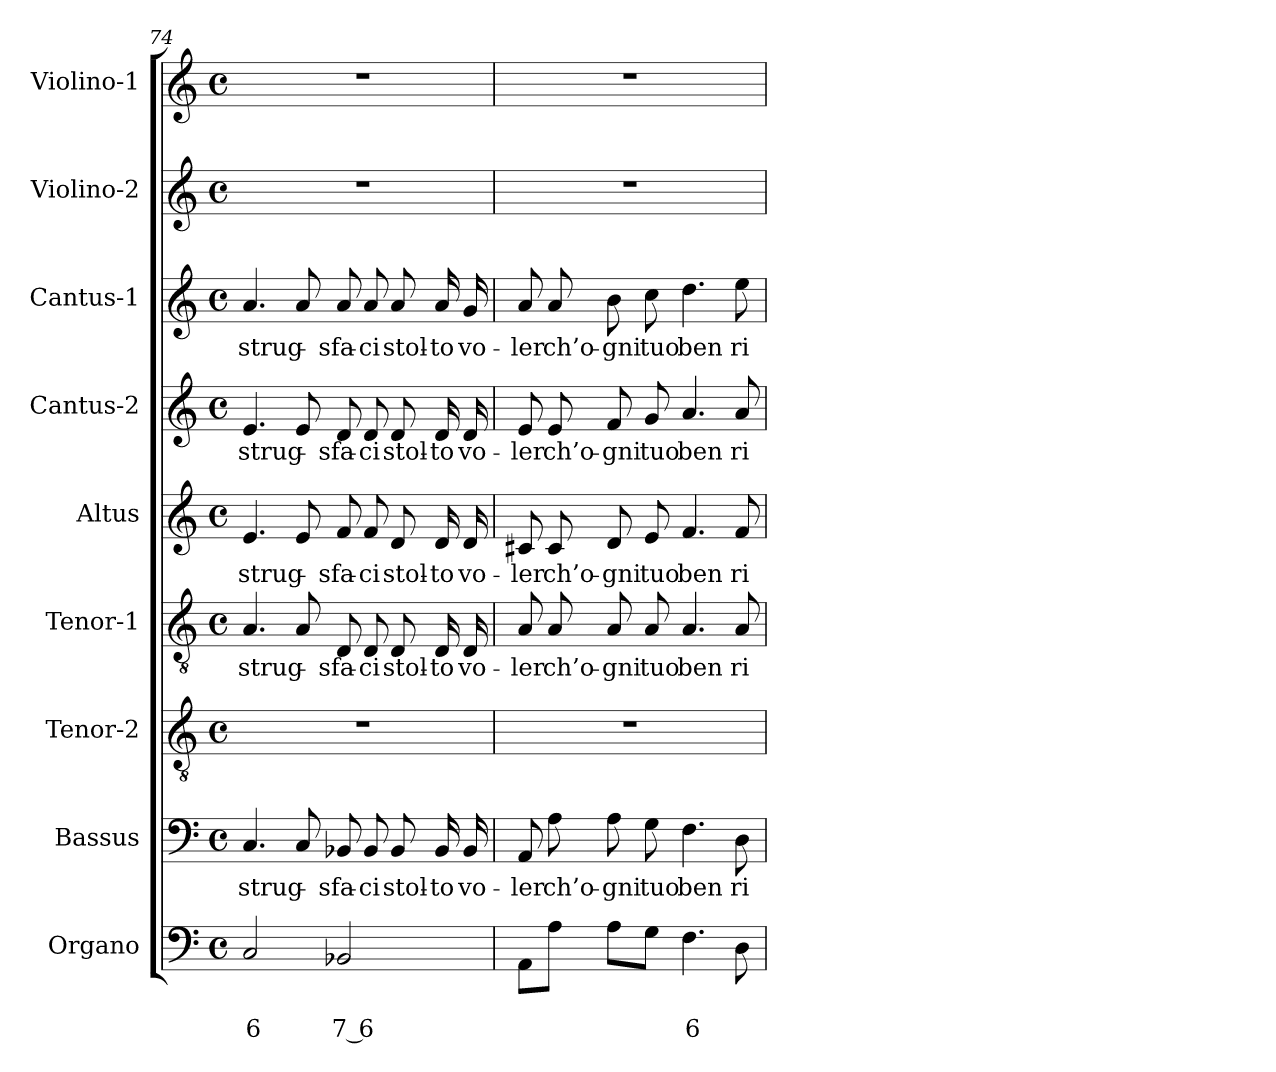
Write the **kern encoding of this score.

**kern	**text	**text	**kern	**text	**kern	**kern	**text	**kern	**text	**kern	**text	**kern	**text	**kern	**kern
*part9	*part9	*part9	*part8	*part8	*part7	*part6	*part6	*part5	*part5	*part4	*part4	*part3	*part3	*part2	*part1
*staff9	*staff9	*staff9	*staff8	*staff8	*staff7	*staff6	*staff6	*staff5	*staff5	*staff4	*staff4	*staff3	*staff3	*staff2	*staff1
*I"Organo	*	*	*I"Bassus	*	*I"Tenor-2	*I"Tenor-1	*	*I"Altus	*	*I"Cantus-2	*	*I"Cantus-1	*	*I"Violino-2	*I"Violino-1
*I'Og	*	*	*I'B	*	*I'T2	*I'T1	*	*I'A	*	*I'C2	*	*I'C1	*	*I'V2	*I'V1
!!LO:LB:g=z
*clefF4	*	*	*clefF4	*	*clefGv2	*clefGv2	*	*clefG2	*	*clefG2	*	*clefG2	*	*clefG2	*clefG2
*k[]	*	*	*k[]	*	*k[]	*k[]	*	*k[]	*	*k[]	*	*k[]	*	*k[]	*k[]
*C:	*	*	*C:	*	*C:	*C:	*	*C:	*	*C:	*	*C:	*	*C:	*C:
*M4/4	*	*	*M4/4	*	*M4/4	*M4/4	*	*M4/4	*	*M4/4	*	*M4/4	*	*M4/4	*M4/4
*met(c)	*	*	*met(c)	*	*met(c)	*met(c)	*	*met(c)	*	*met(c)	*	*met(c)	*	*met(c)	*met(c)
=74	=74	=74	=74	=74	=74	=74	=74	=74	=74	=74	=74	=74	=74	=74	=74
!	!	!LO:LY:b	!	!	!	!	!	!	!	!	!	!	!	!	!
!	!	!	!	!LO:LY:b	!	!	!	!	!	!	!	!	!	!	!
!	!	!	!	!	!	!	!LO:LY:b	!	!	!	!	!	!	!	!
!	!	!	!	!	!	!	!	!	!LO:LY:b	!	!	!	!	!	!
!	!	!	!	!	!	!	!	!	!	!	!LO:LY:b	!	!	!	!
!	!	!	!	!	!	!	!	!	!	!	!	!	!LO:LY:b	!	!
2C/	.	6	4.C/	strug-	1r	4.A/	strug-	4.e/	strug-	4.e/	strug-	4.a/	strug-	1r	1r
.	.	.	8C/	.	.	8A/	.	8e/	.	8e/	.	8a/	.	.	.
!	!	!LO:LY:b	!	!	!	!	!	!	!	!	!	!	!	!	!
!	!	!	!	!LO:LY:b	!	!	!	!	!	!	!	!	!	!	!
!	!	!	!	!	!	!	!LO:LY:b	!	!	!	!	!	!	!	!
!	!	!	!	!	!	!	!	!	!LO:LY:b	!	!	!	!	!	!
!	!	!	!	!	!	!	!	!	!	!	!LO:LY:b	!	!	!	!
!	!	!	!	!	!	!	!	!	!	!	!	!	!LO:LY:b	!	!
2BB-X/	.	7 6	8BB-X/	-sfa-	.	8D/	-sfa-	8f/	-sfa-	8d/	-sfa-	8a/	-sfa-	.	.
!	!	!	!	!LO:LY:b	!	!	!	!	!	!	!	!	!	!	!
!	!	!	!	!	!	!	!LO:LY:b	!	!	!	!	!	!	!	!
!	!	!	!	!	!	!	!	!	!LO:LY:b	!	!	!	!	!	!
!	!	!	!	!	!	!	!	!	!	!	!LO:LY:b	!	!	!	!
!	!	!	!	!	!	!	!	!	!	!	!	!	!LO:LY:b	!	!
.	.	.	8BB-/	-ci	.	8D/	-ci	8f/	-ci	8d/	-ci	8a/	-ci	.	.
!	!	!	!	!LO:LY:b	!	!	!	!	!	!	!	!	!	!	!
!	!	!	!	!	!	!	!LO:LY:b	!	!	!	!	!	!	!	!
!	!	!	!	!	!	!	!	!	!LO:LY:b	!	!	!	!	!	!
!	!	!	!	!	!	!	!	!	!	!	!LO:LY:b	!	!	!	!
!	!	!	!	!	!	!	!	!	!	!	!	!	!LO:LY:b	!	!
.	.	.	8BB-/	stol-	.	8D/	stol-	8d/	stol-	8d/	stol-	8a/	stol-	.	.
!	!	!	!	!LO:LY:b	!	!	!	!	!	!	!	!	!	!	!
!	!	!	!	!	!	!	!LO:LY:b	!	!	!	!	!	!	!	!
!	!	!	!	!	!	!	!	!	!LO:LY:b	!	!	!	!	!	!
!	!	!	!	!	!	!	!	!	!	!	!LO:LY:b	!	!	!	!
!	!	!	!	!	!	!	!	!	!	!	!	!	!LO:LY:b	!	!
.	.	.	16BB-/	-to	.	16D/	-to	16d/	-to	16d/	-to	16a/	-to	.	.
!	!	!	!	!LO:LY:b	!	!	!	!	!	!	!	!	!	!	!
!	!	!	!	!	!	!	!LO:LY:b	!	!	!	!	!	!	!	!
!	!	!	!	!	!	!	!	!	!LO:LY:b	!	!	!	!	!	!
!	!	!	!	!	!	!	!	!	!	!	!LO:LY:b	!	!	!	!
!	!	!	!	!	!	!	!	!	!	!	!	!	!LO:LY:b	!	!
.	.	.	16BB-/	vo-	.	16D/	vo-	16d/	vo-	16d/	vo-	16g/	vo-	.	.
=75	=75	=75	=75	=75	=75	=75	=75	=75	=75	=75	=75	=75	=75	=75	=75
!	!	!	!	!LO:LY:b	!	!	!	!	!	!	!	!	!	!	!
!	!	!	!	!	!	!	!LO:LY:b	!	!	!	!	!	!	!	!
!	!	!	!	!	!	!	!	!	!LO:LY:b	!	!	!	!	!	!
!	!	!	!	!	!	!	!	!	!	!	!LO:LY:b	!	!	!	!
!	!	!	!	!	!	!	!	!	!	!	!	!	!LO:LY:b	!	!
8AA\L	.	.	8AA/	-ler	1r	8A/	-ler	8c#X/	-ler	8e/	-ler	8a/	-ler	1r	1r
!	!	!	!	!LO:LY:b	!	!	!	!	!	!	!	!	!	!	!
!	!	!	!	!	!	!	!LO:LY:b	!	!	!	!	!	!	!	!
!	!	!	!	!	!	!	!	!	!LO:LY:b	!	!	!	!	!	!
!	!	!	!	!	!	!	!	!	!	!	!LO:LY:b	!	!	!	!
!	!	!	!	!	!	!	!	!	!	!	!	!	!LO:LY:b	!	!
8A\J	.	.	8A\	ch’o-	.	8A/	ch’o-	8c#/	ch’o-	8e/	ch’o-	8a/	ch’o-	.	.
!	!	!	!	!LO:LY:b	!	!	!	!	!	!	!	!	!	!	!
!	!	!	!	!	!	!	!LO:LY:b	!	!	!	!	!	!	!	!
!	!	!	!	!	!	!	!	!	!LO:LY:b	!	!	!	!	!	!
!	!	!	!	!	!	!	!	!	!	!	!LO:LY:b	!	!	!	!
!	!	!	!	!	!	!	!	!	!	!	!	!	!LO:LY:b	!	!
8A\L	.	.	8A\	-gni	.	8A/	-gni	8d/	-gni	8f/	-gni	8b\	-gni	.	.
!	!	!	!	!LO:LY:b	!	!	!	!	!	!	!	!	!	!	!
!	!	!	!	!	!	!	!LO:LY:b	!	!	!	!	!	!	!	!
!	!	!	!	!	!	!	!	!	!LO:LY:b	!	!	!	!	!	!
!	!	!	!	!	!	!	!	!	!	!	!LO:LY:b	!	!	!	!
!	!	!	!	!	!	!	!	!	!	!	!	!	!LO:LY:b	!	!
8G\J	.	.	8G\	tuo	.	8A/	tuo	8e/	tuo	8g/	tuo	8cc\	tuo	.	.
!	!	!LO:LY:b	!	!	!	!	!	!	!	!	!	!	!	!	!
!	!	!	!	!LO:LY:b	!	!	!	!	!	!	!	!	!	!	!
!	!	!	!	!	!	!	!LO:LY:b	!	!	!	!	!	!	!	!
!	!	!	!	!	!	!	!	!	!LO:LY:b	!	!	!	!	!	!
!	!	!	!	!	!	!	!	!	!	!	!LO:LY:b	!	!	!	!
!	!	!	!	!	!	!	!	!	!	!	!	!	!LO:LY:b	!	!
4.F\	.	6	4.F\	ben	.	4.A/	ben	4.f/	ben	4.a/	ben	4.dd\	ben	.	.
!	!	!	!	!LO:LY:b	!	!	!	!	!	!	!	!	!	!	!
!	!	!	!	!	!	!	!LO:LY:b	!	!	!	!	!	!	!	!
!	!	!	!	!	!	!	!	!	!LO:LY:b	!	!	!	!	!	!
!	!	!	!	!	!	!	!	!	!	!	!LO:LY:b	!	!	!	!
!	!	!	!	!	!	!	!	!	!	!	!	!	!LO:LY:b	!	!
8D\	.	.	8D\	ri-	.	8A/	ri-	8f/	ri-	8a/	ri-	8ee\	ri-	.	.
=	=	=	=	=	=	=	=	=	=	=	=	=	=	=	=
*-	*-	*-	*-	*-	*-	*-	*-	*-	*-	*-	*-	*-	*-	*-	*-
